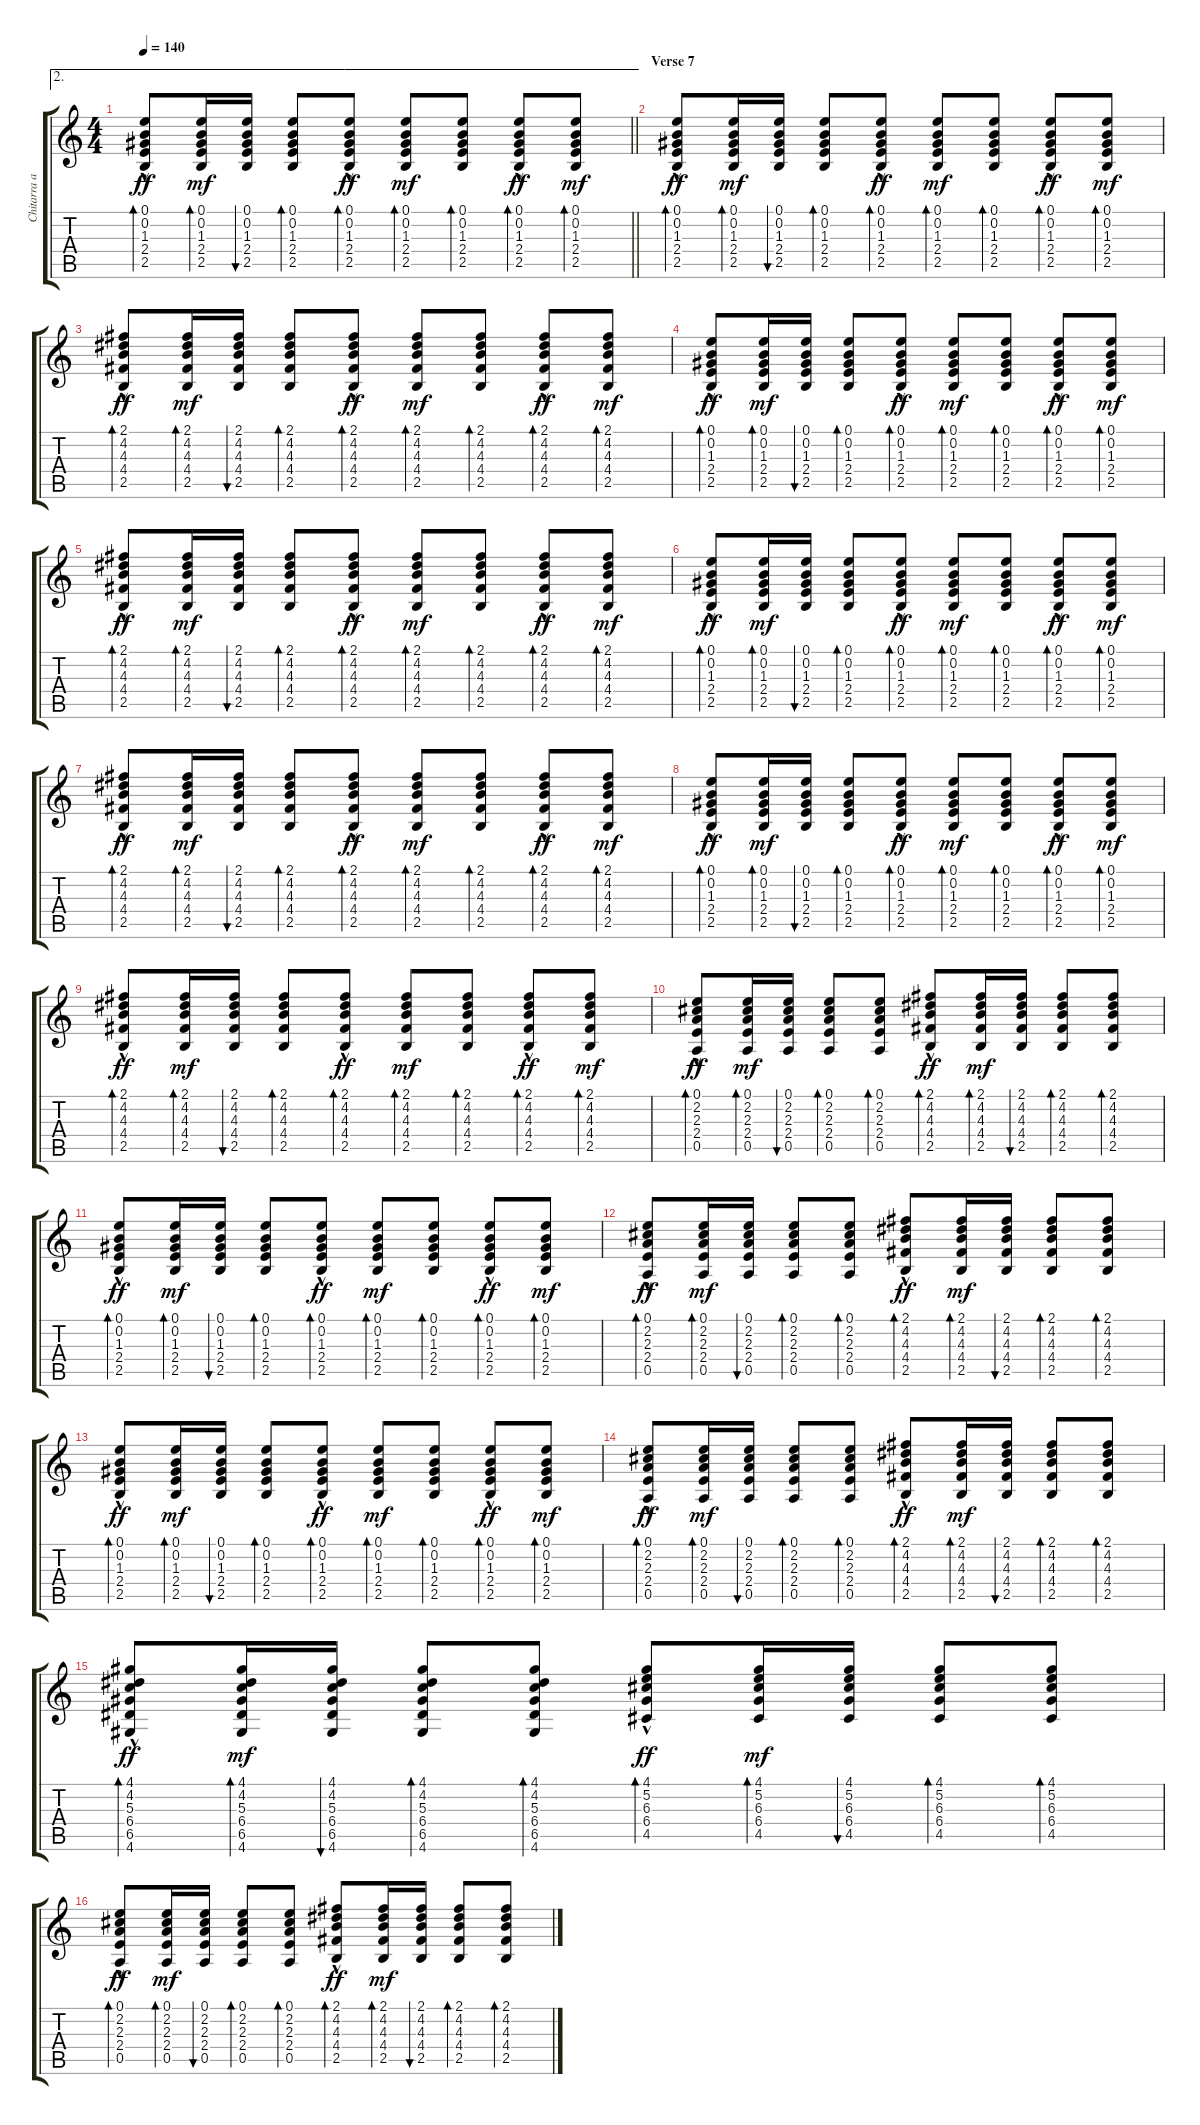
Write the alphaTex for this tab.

\track ("Chitarra acustica 2" "Chitarra a") {instrument acousticguitarsteel}
\staff {score tabs}
\tuning (E4 B3 G3 D3 A2 E2) {hide}
\ae 2
\ts (4 4)
\tempo 140
\clef g2
\barLineRight lightlight
\ks c
(0.1{hac} 0.2{hac} 1.3{hac} 2.4{hac} 2.5).8{bd 60 dy ff} (0.1 0.2 1.3 2.4 2.5).16{bd 60 dy mf} (0.1 0.2 1.3 2.4 2.5).16{bu 60} (0.1 0.2 1.3 2.4 2.5).8{bd 60} (0.1{hac} 0.2{hac} 1.3{hac} 2.4{hac} 2.5).8{bd 120 dy ff} (0.1 0.2 1.3 2.4 2.5).8{bd 60 dy mf} (0.1 0.2 1.3 2.4 2.5).8{bd 120} (0.1{hac} 0.2{hac} 1.3{hac} 2.4{hac} 2.5).8{bd 60 dy ff} (0.1 0.2 1.3 2.4 2.5).8{bd 120 dy mf} |
\section ("" "Verse 7")
(0.1{hac} 0.2{hac} 1.3{hac} 2.4{hac} 2.5).8{bd 60 dy ff} (0.1 0.2 1.3 2.4 2.5).16{bd 60 dy mf} (0.1 0.2 1.3 2.4 2.5).16{bu 60} (0.1 0.2 1.3 2.4 2.5).8{bd 60} (0.1{hac} 0.2{hac} 1.3{hac} 2.4{hac} 2.5).8{bd 120 dy ff} (0.1 0.2 1.3 2.4 2.5).8{bd 60 dy mf} (0.1 0.2 1.3 2.4 2.5).8{bd 120} (0.1{hac} 0.2{hac} 1.3{hac} 2.4{hac} 2.5).8{bd 60 dy ff} (0.1 0.2 1.3 2.4 2.5).8{bd 120 dy mf} |
(2.1{hac} 4.2{hac} 4.3{hac} 4.4{hac} 2.5{hac}).8{bd 120 dy ff} (2.1 4.2 4.3 4.4 2.5).16{bd 60 dy mf} (2.1 4.2 4.3 4.4 2.5).16{bu 60} (2.1 4.2 4.3 4.4 2.5).8{bd 60} (2.1{hac} 4.2{hac} 4.3{hac} 4.4{hac} 2.5{hac}).8{bd 120 dy ff} (2.1 4.2 4.3 4.4 2.5).8{bd 60 dy mf} (2.1 4.2 4.3 4.4 2.5).8{bd 120} (2.1{hac} 4.2{hac} 4.3{hac} 4.4{hac} 2.5{hac}).8{bd 60 dy ff} (2.1 4.2 4.3 4.4 2.5).8{bd 120 dy mf} |
(0.1{hac} 0.2{hac} 1.3{hac} 2.4{hac} 2.5).8{bd 60 dy ff} (0.1 0.2 1.3 2.4 2.5).16{bd 60 dy mf} (0.1 0.2 1.3 2.4 2.5).16{bu 60} (0.1 0.2 1.3 2.4 2.5).8{bd 60} (0.1{hac} 0.2{hac} 1.3{hac} 2.4{hac} 2.5).8{bd 120 dy ff} (0.1 0.2 1.3 2.4 2.5).8{bd 60 dy mf} (0.1 0.2 1.3 2.4 2.5).8{bd 120} (0.1{hac} 0.2{hac} 1.3{hac} 2.4{hac} 2.5).8{bd 60 dy ff} (0.1 0.2 1.3 2.4 2.5).8{bd 120 dy mf} |
(2.1{hac} 4.2{hac} 4.3{hac} 4.4{hac} 2.5{hac}).8{bd 120 dy ff} (2.1 4.2 4.3 4.4 2.5).16{bd 60 dy mf} (2.1 4.2 4.3 4.4 2.5).16{bu 60} (2.1 4.2 4.3 4.4 2.5).8{bd 60} (2.1{hac} 4.2{hac} 4.3{hac} 4.4{hac} 2.5{hac}).8{bd 120 dy ff} (2.1 4.2 4.3 4.4 2.5).8{bd 60 dy mf} (2.1 4.2 4.3 4.4 2.5).8{bd 120} (2.1{hac} 4.2{hac} 4.3{hac} 4.4{hac} 2.5{hac}).8{bd 60 dy ff} (2.1 4.2 4.3 4.4 2.5).8{bd 120 dy mf} |
(0.1{hac} 0.2{hac} 1.3{hac} 2.4{hac} 2.5).8{bd 60 dy ff} (0.1 0.2 1.3 2.4 2.5).16{bd 60 dy mf} (0.1 0.2 1.3 2.4 2.5).16{bu 60} (0.1 0.2 1.3 2.4 2.5).8{bd 60} (0.1{hac} 0.2{hac} 1.3{hac} 2.4{hac} 2.5).8{bd 120 dy ff} (0.1 0.2 1.3 2.4 2.5).8{bd 60 dy mf} (0.1 0.2 1.3 2.4 2.5).8{bd 120} (0.1{hac} 0.2{hac} 1.3{hac} 2.4{hac} 2.5).8{bd 60 dy ff} (0.1 0.2 1.3 2.4 2.5).8{bd 120 dy mf} |
(2.1{hac} 4.2{hac} 4.3{hac} 4.4{hac} 2.5{hac}).8{bd 120 dy ff} (2.1 4.2 4.3 4.4 2.5).16{bd 60 dy mf} (2.1 4.2 4.3 4.4 2.5).16{bu 60} (2.1 4.2 4.3 4.4 2.5).8{bd 60} (2.1{hac} 4.2{hac} 4.3{hac} 4.4{hac} 2.5{hac}).8{bd 120 dy ff} (2.1 4.2 4.3 4.4 2.5).8{bd 60 dy mf} (2.1 4.2 4.3 4.4 2.5).8{bd 120} (2.1{hac} 4.2{hac} 4.3{hac} 4.4{hac} 2.5{hac}).8{bd 60 dy ff} (2.1 4.2 4.3 4.4 2.5).8{bd 120 dy mf} |
(0.1{hac} 0.2{hac} 1.3{hac} 2.4{hac} 2.5).8{bd 60 dy ff} (0.1 0.2 1.3 2.4 2.5).16{bd 60 dy mf} (0.1 0.2 1.3 2.4 2.5).16{bu 60} (0.1 0.2 1.3 2.4 2.5).8{bd 60} (0.1{hac} 0.2{hac} 1.3{hac} 2.4{hac} 2.5).8{bd 120 dy ff} (0.1 0.2 1.3 2.4 2.5).8{bd 60 dy mf} (0.1 0.2 1.3 2.4 2.5).8{bd 120} (0.1{hac} 0.2{hac} 1.3{hac} 2.4{hac} 2.5).8{bd 60 dy ff} (0.1 0.2 1.3 2.4 2.5).8{bd 120 dy mf} |
(2.1{hac} 4.2{hac} 4.3{hac} 4.4{hac} 2.5{hac}).8{bd 120 dy ff} (2.1 4.2 4.3 4.4 2.5).16{bd 60 dy mf} (2.1 4.2 4.3 4.4 2.5).16{bu 60} (2.1 4.2 4.3 4.4 2.5).8{bd 60} (2.1{hac} 4.2{hac} 4.3{hac} 4.4{hac} 2.5{hac}).8{bd 120 dy ff} (2.1 4.2 4.3 4.4 2.5).8{bd 60 dy mf} (2.1 4.2 4.3 4.4 2.5).8{bd 120} (2.1{hac} 4.2{hac} 4.3{hac} 4.4{hac} 2.5{hac}).8{bd 60 dy ff} (2.1 4.2 4.3 4.4 2.5).8{bd 120 dy mf} |
(0.1{hac} 2.2{hac} 2.3{hac} 2.4{hac} 0.5{hac}).8{bd 60 dy ff} (0.1 2.2 2.3 2.4 0.5).16{bd 60 dy mf} (0.1 2.2 2.3 2.4 0.5).16{bu 60} (0.1 2.2 2.3 2.4 0.5).8{bd 60} (0.1 2.2 2.3 2.4 0.5).8{bd 60} (2.1{hac} 4.2{hac} 4.3{hac} 4.4{hac} 2.5{hac}).8{bd 60 dy ff} (2.1 4.2 4.3 4.4 2.5).16{bd 60 dy mf} (2.1 4.2 4.3 4.4 2.5).16{bu 60} (2.1 4.2 4.3 4.4 2.5).8{bd 60} (2.1 4.2 4.3 4.4 2.5).8{bd 60} |
(0.1{hac} 0.2{hac} 1.3{hac} 2.4{hac} 2.5).8{bd 60 dy ff} (0.1 0.2 1.3 2.4 2.5).16{bd 60 dy mf} (0.1 0.2 1.3 2.4 2.5).16{bu 60} (0.1 0.2 1.3 2.4 2.5).8{bd 60} (0.1{hac} 0.2{hac} 1.3{hac} 2.4{hac} 2.5).8{bd 120 dy ff} (0.1 0.2 1.3 2.4 2.5).8{bd 60 dy mf} (0.1 0.2 1.3 2.4 2.5).8{bd 120} (0.1{hac} 0.2{hac} 1.3{hac} 2.4{hac} 2.5).8{bd 60 dy ff} (0.1 0.2 1.3 2.4 2.5).8{bd 120 dy mf} |
(0.1{hac} 2.2{hac} 2.3{hac} 2.4{hac} 0.5{hac}).8{bd 60 dy ff} (0.1 2.2 2.3 2.4 0.5).16{bd 60 dy mf} (0.1 2.2 2.3 2.4 0.5).16{bu 60} (0.1 2.2 2.3 2.4 0.5).8{bd 60} (0.1 2.2 2.3 2.4 0.5).8{bd 60} (2.1{hac} 4.2{hac} 4.3{hac} 4.4{hac} 2.5{hac}).8{bd 60 dy ff} (2.1 4.2 4.3 4.4 2.5).16{bd 60 dy mf} (2.1 4.2 4.3 4.4 2.5).16{bu 60} (2.1 4.2 4.3 4.4 2.5).8{bd 60} (2.1 4.2 4.3 4.4 2.5).8{bd 60} |
(0.1{hac} 0.2{hac} 1.3{hac} 2.4{hac} 2.5).8{bd 60 dy ff} (0.1 0.2 1.3 2.4 2.5).16{bd 60 dy mf} (0.1 0.2 1.3 2.4 2.5).16{bu 60} (0.1 0.2 1.3 2.4 2.5).8{bd 60} (0.1{hac} 0.2{hac} 1.3{hac} 2.4{hac} 2.5).8{bd 120 dy ff} (0.1 0.2 1.3 2.4 2.5).8{bd 60 dy mf} (0.1 0.2 1.3 2.4 2.5).8{bd 120} (0.1{hac} 0.2{hac} 1.3{hac} 2.4{hac} 2.5).8{bd 60 dy ff} (0.1 0.2 1.3 2.4 2.5).8{bd 120 dy mf} |
(0.1{hac} 2.2{hac} 2.3{hac} 2.4{hac} 0.5{hac}).8{bd 60 dy ff} (0.1 2.2 2.3 2.4 0.5).16{bd 60 dy mf} (0.1 2.2 2.3 2.4 0.5).16{bu 60} (0.1 2.2 2.3 2.4 0.5).8{bd 60} (0.1 2.2 2.3 2.4 0.5).8{bd 60} (2.1{hac} 4.2{hac} 4.3{hac} 4.4{hac} 2.5{hac}).8{bd 60 dy ff} (2.1 4.2 4.3 4.4 2.5).16{bd 60 dy mf} (2.1 4.2 4.3 4.4 2.5).16{bu 60} (2.1 4.2 4.3 4.4 2.5).8{bd 60} (2.1 4.2 4.3 4.4 2.5).8{bd 60} |
(4.1{hac} 4.2{hac} 5.3{hac} 6.4{hac} 6.5{hac} 4.6{hac}).8{bd 60 dy ff} (4.1 4.2 5.3 6.4 6.5 4.6).16{bd 60 dy mf} (4.1 4.2 5.3 6.4 6.5 4.6).16{bu 60} (4.1 4.2 5.3 6.4 6.5 4.6).8{bd 60} (4.1 4.2 5.3 6.4 6.5 4.6).8{bd 60} (4.1{hac} 5.2{hac} 6.3{hac} 6.4{hac} 4.5{hac}).8{bd 60 dy ff} (4.1 5.2 6.3 6.4 4.5).16{bd 60 dy mf} (4.1 5.2 6.3 6.4 4.5).16{bu 60} (4.1 5.2 6.3 6.4 4.5).8{bd 60} (4.1 5.2 6.3 6.4 4.5).8{bd 60} |
(0.1{hac} 2.2{hac} 2.3{hac} 2.4{hac} 0.5{hac}).8{bd 60 dy ff} (0.1 2.2 2.3 2.4 0.5).16{bd 60 dy mf} (0.1 2.2 2.3 2.4 0.5).16{bu 60} (0.1 2.2 2.3 2.4 0.5).8{bd 60} (0.1 2.2 2.3 2.4 0.5).8{bd 60} (2.1{hac} 4.2{hac} 4.3{hac} 4.4{hac} 2.5{hac}).8{bd 60 dy ff} (2.1 4.2 4.3 4.4 2.5).16{bd 60 dy mf} (2.1 4.2 4.3 4.4 2.5).16{bu 60} (2.1 4.2 4.3 4.4 2.5).8{bd 60} (2.1 4.2 4.3 4.4 2.5).8{bd 60}
